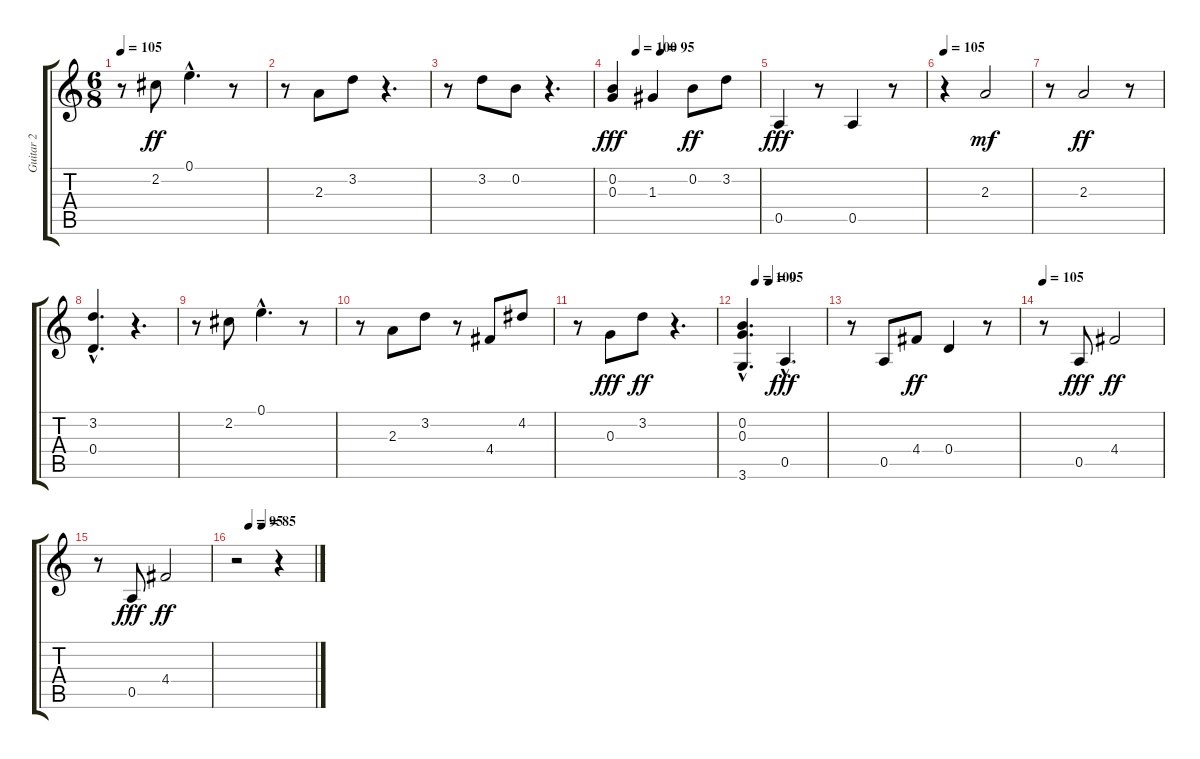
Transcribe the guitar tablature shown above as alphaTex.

\track ("Guitar 2" "Guitar 2") {instrument acousticguitarnylon}
\staff {score tabs}
\tuning (E4 B3 G3 D3 A2 E2) {hide}
\ts (6 8)
\tempo 105
\clef g2
\ks c
r.8{dy ff} 2.2.8 0.1{hac}.4{d} r.8 |
r.8 2.3.8 3.2.8 r.4{d} |
r.8 3.2.8 0.2.8 r.4{d} |
\tempo (100 0.16666666666666666)
\tempo (95 0.3333333333333333)
(0.2 0.3).4{dy fff} 1.3.4 0.2.8{dy ff} 3.2.8 |
0.5.4{dy fff} r.8 0.5.4 r.8 |
\tempo 105
r.4 2.3.2{dy mf} |
r.8 2.3.2{dy ff} r.8 |
(3.2{hac} 0.4{hac}).4{d} r.4{d} |
r.8 2.2.8 0.1{hac}.4{d} r.8 |
r.8 2.3.8 3.2.8 r.8 4.4.8 4.2.8 |
r.8 0.3.8{dy fff} 3.2.8{dy ff} r.4{d} |
\tempo (100 0.16666666666666666)
\tempo (95 0.3333333333333333)
(0.2{hac} 0.3{hac} 3.6{hac}).4{d} 0.5{hac}.4{d dy fff} |
r.8 0.5.8 4.4.8{dy ff} 0.4.4 r.8 |
\tempo 105
r.8 0.5.8{dy fff} 4.4.2{dy ff} |
r.8 0.5.8{dy fff} 4.4.2{dy ff} |
\tempo (95 0.16666666666666666)
\tempo (85 0.3333333333333333)
r.2 r.4
